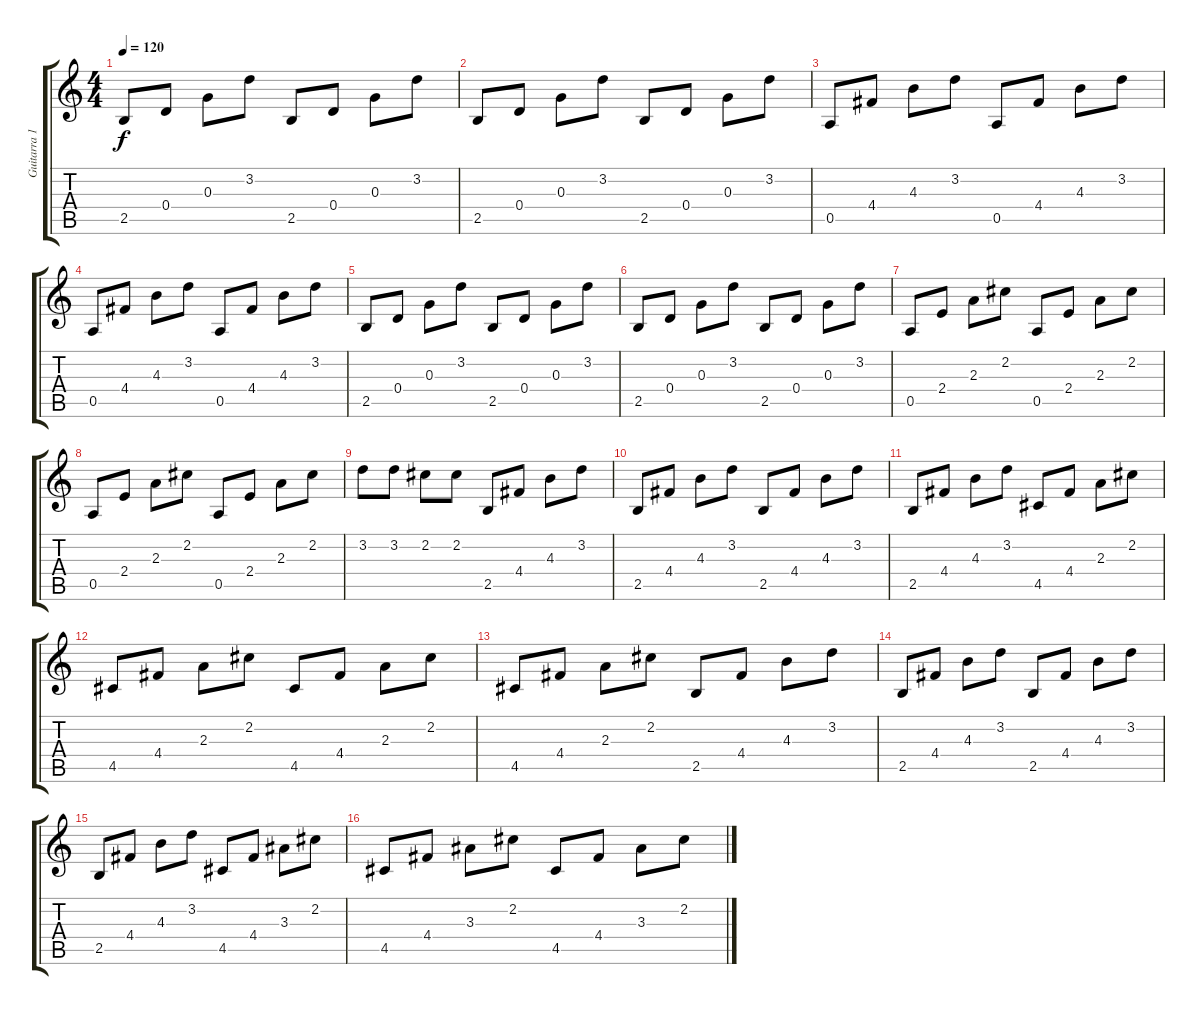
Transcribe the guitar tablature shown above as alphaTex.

\track ("Guitarra 1" "Guitarra 1") {instrument acousticguitarsteel}
\staff {score tabs}
\tuning (E4 B3 G3 D3 A2 E2) {hide}
\ts (4 4)
\tempo 120
\clef g2
\ks c
2.5.8{dy f} 0.4.8 0.3.8 3.2.8 2.5.8 0.4.8 0.3.8 3.2.8 |
2.5.8 0.4.8 0.3.8 3.2.8 2.5.8 0.4.8 0.3.8 3.2.8 |
0.5.8 4.4.8 4.3.8 3.2.8 0.5.8 4.4.8 4.3.8 3.2.8 |
0.5.8 4.4.8 4.3.8 3.2.8 0.5.8 4.4.8 4.3.8 3.2.8 |
2.5.8 0.4.8 0.3.8 3.2.8 2.5.8 0.4.8 0.3.8 3.2.8 |
2.5.8 0.4.8 0.3.8 3.2.8 2.5.8 0.4.8 0.3.8 3.2.8 |
0.5.8 2.4.8 2.3.8 2.2.8 0.5.8 2.4.8 2.3.8 2.2.8 |
0.5.8 2.4.8 2.3.8 2.2.8 0.5.8 2.4.8 2.3.8 2.2.8 |
3.2.8 3.2.8 2.2.8 2.2.8 2.5.8 4.4.8 4.3.8 3.2.8 |
2.5.8 4.4.8 4.3.8 3.2.8 2.5.8 4.4.8 4.3.8 3.2.8 |
2.5.8 4.4.8 4.3.8 3.2.8 4.5.8 4.4.8 2.3.8 2.2.8 |
4.5.8 4.4.8 2.3.8 2.2.8 4.5.8 4.4.8 2.3.8 2.2.8 |
4.5.8 4.4.8 2.3.8 2.2.8 2.5.8 4.4.8 4.3.8 3.2.8 |
2.5.8 4.4.8 4.3.8 3.2.8 2.5.8 4.4.8 4.3.8 3.2.8 |
2.5.8 4.4.8 4.3.8 3.2.8 4.5.8 4.4.8 3.3.8 2.2.8 |
4.5.8 4.4.8 3.3.8 2.2.8 4.5.8 4.4.8 3.3.8 2.2.8
